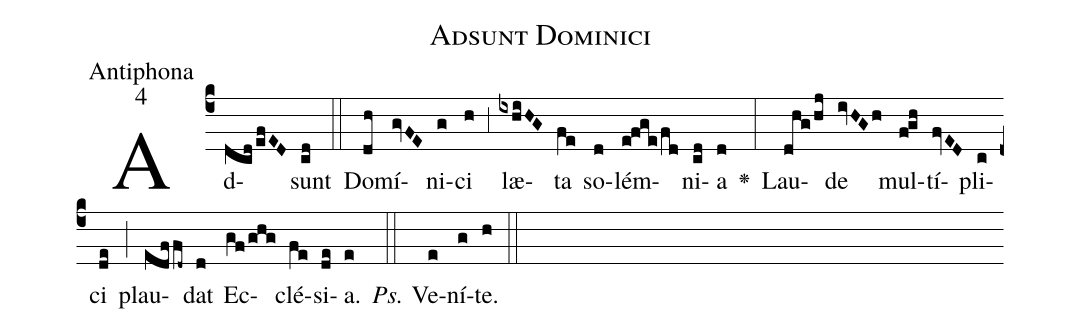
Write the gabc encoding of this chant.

name:Adsunt Dominici;
office-part:Antiphona;
mode:4;
%%
(c4)Ad(dcd/efED)sunt(cd) (::) Do(dh)mí(gvFE)ni(g)ci(h) (,3) læ(ixhiHG)ta(fe) so(d)lém(e!fge/fd)ni(cd)a(d) <v>\greheightstar</v>(:) Lau(dhg/hj)de(ivHGh) mul(fgh)tí(fvED)pli(c)ci(de) (;) plau(edf/fd~)dat(d) Ec(gf/ghg)clé(fe)si(de)a.(e) (::) <i>Ps.</i> Ve(e)ní(g)te.(h) (::)
